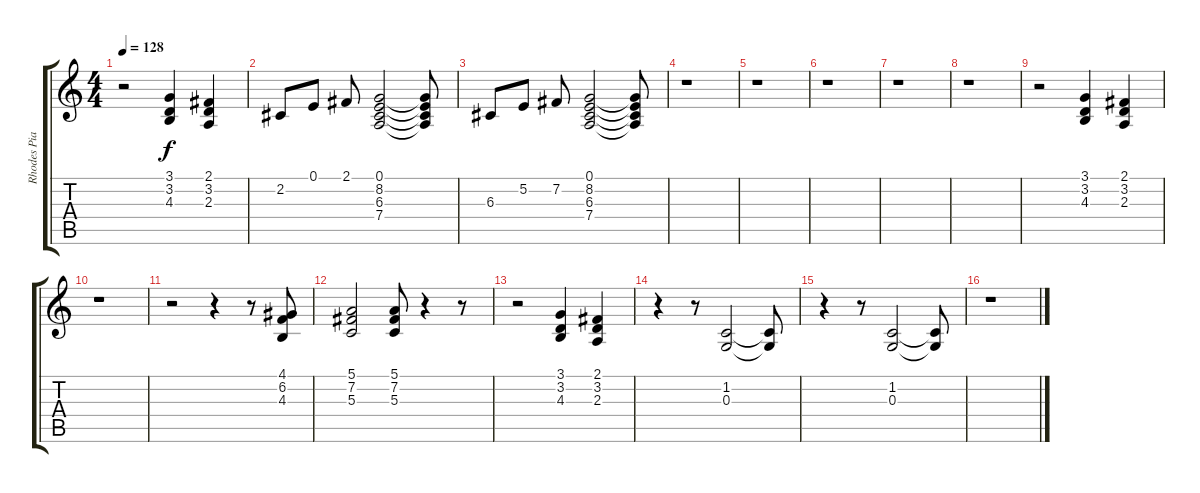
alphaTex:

\track ("Rhodes Piano" "Rhodes Pia") {instrument electricpiano1}
\staff {score tabs}
\tuning (E4 B3 G3 D3 A2 E2) {hide}
\ts (4 4)
\tempo 128
\clef g2
\ks c
r.2{dy f} (3.1 3.2 4.3).4 (2.1 3.2 2.3).4 |
2.2.8 0.1.8 2.1.8 (0.1 8.2 6.3 7.4).2 (0.1{t} 8.2{t} 6.3{t} 7.4{t}).8 |
6.3.8 5.2.8 7.2.8 (0.1 8.2 6.3 7.4).2 (0.1{t} 8.2{t} 6.3{t} 7.4{t}).8 |
r.1 |
r.1 |
r.1 |
r.1 |
r.1 |
r.2 (3.1 3.2 4.3).4 (2.1 3.2 2.3).4 |
r.1 |
r.2 r.4 r.8 (4.1 6.2 4.3).8 |
(5.1 7.2 5.3).2 (5.1 7.2 5.3).8 r.4 r.8 |
r.2 (3.1 3.2 4.3).4 (2.1 3.2 2.3).4 |
r.4 r.8 (1.2 0.3).2 (1.2{t} 0.3{t}).8 |
r.4 r.8 (1.2 0.3).2 (1.2{t} 0.3{t}).8 |
r.1
